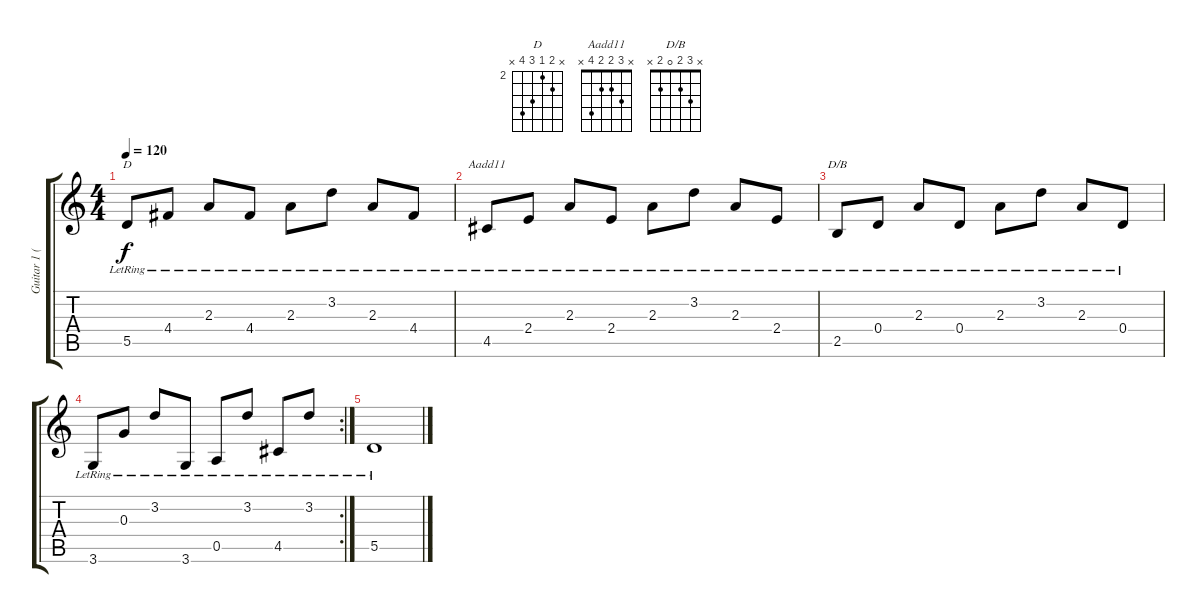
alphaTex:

\track ("Guitar 1 (Acoustic)" "Guitar 1 (") {instrument acousticguitarnylon}
\staff {score tabs}
\tuning (E4 B3 G3 D3 A2 E2) {hide}
\chord ("D" x 3 2 4 5 x) {firstfret 2}
\chord ("Aadd11" x 3 2 2 4 x)
\chord ("D/B" x 3 2 0 2 x)
\ts (4 4)
\tempo 120
\clef g2
\ks c
5.5{lr}.8{ch "D" dy f instrument acousticguitarnylon} 4.4{lr}.8 2.3{lr}.8 4.4{lr}.8 2.3{lr}.8 3.2{lr}.8 2.3{lr}.8 4.4{lr}.8 |
4.5{lr}.8{ch "Aadd11"} 2.4{lr}.8 2.3{lr}.8 2.4{lr}.8 2.3{lr}.8 3.2{lr}.8 2.3{lr}.8 2.4{lr}.8 |
2.5{lr}.8{ch "D/B"} 0.4{lr}.8 2.3{lr}.8 0.4{lr}.8 2.3{lr}.8 3.2{lr}.8 2.3{lr}.8 0.4{lr}.8 |
\rc 2
3.6{lr}.8 0.3{lr}.8 3.2{lr}.8 3.6{lr}.8 0.5{lr}.8 3.2{lr}.8 4.5{lr}.8 3.2{lr}.8 |
5.5{lr}.1
